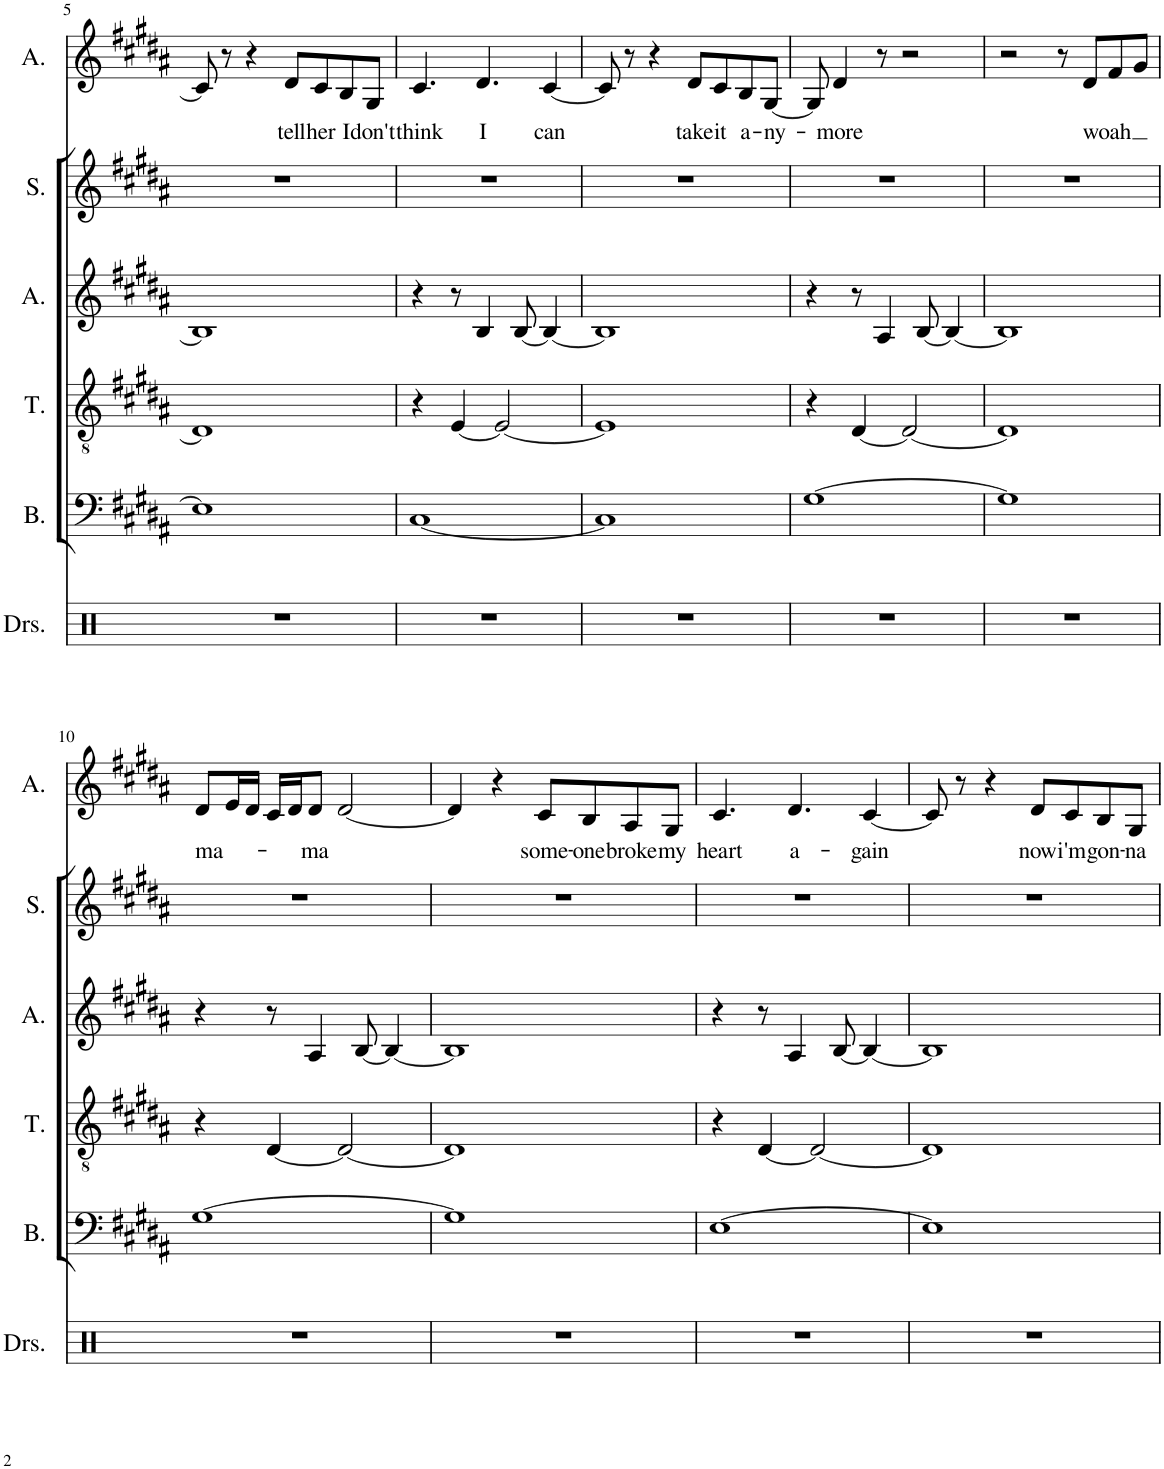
**kern	**kern	**kern	**kern	**kern	**kern	**text
*part6	*part5	*part4	*part3	*part2	*part1	*part1
*staff6	*staff5	*staff4	*staff3	*staff2	*staff1	*staff1
*I"Drumset	*I"Bass	*I"Tenor	*I"Alto	*I"Soprano	*I"Alto	*
*I'Drs.	*I'B.	*I'T.	*I'A.	*I'S.	*I'A.	*
!!LO:PB:g=z
*clefX	*clefF4	*clefGv2	*clefG2	*clefG2	*clefG2	*
*k[]	*k[f#c#g#d#a#]	*k[f#c#g#d#a#]	*k[f#c#g#d#a#]	*k[f#c#g#d#a#]	*k[f#c#g#d#a#]	*
*M4/4	*M4/4	*M4/4	*M4/4	*M4/4	*M4/4	*
=5	=5	=5	=5	=5	=5	=5
1r	1E]	1D#]	1B]	1r	8c#/]	.
.	.	.	.	.	8r	.
.	.	.	.	.	4r	.
!	!	!	!	!	!	!LO:LY:b
.	.	.	.	.	8d#/L	tell
!	!	!	!	!	!	!LO:LY:b
.	.	.	.	.	8c#/	her
!	!	!	!	!	!	!LO:LY:b
.	.	.	.	.	8B/	I
!	!	!	!	!	!	!LO:LY:b
.	.	.	.	.	8G#/J	don't
=6	=6	=6	=6	=6	=6	=6
!	!	!	!	!	!	!LO:LY:b
1r	[1C#	4r	4r	1r	4.c#/	think
.	.	[4E/	8r	.	.	.
!	!	!	!	!	!	!LO:LY:b
.	.	.	4B/	.	4.d#/	I
.	.	2E/_	.	.	.	.
.	.	.	[8B/	.	.	.
!	!	!	!	!	!	!LO:LY:b
.	.	.	4B/_	.	[4c#/	can
=7	=7	=7	=7	=7	=7	=7
1r	1C#]	1E]	1B]	1r	8c#/]	.
.	.	.	.	.	8r	.
.	.	.	.	.	4r	.
!	!	!	!	!	!	!LO:LY:b
.	.	.	.	.	8d#/L	take
!	!	!	!	!	!	!LO:LY:b
.	.	.	.	.	8c#/	it
!	!	!	!	!	!	!LO:LY:b
.	.	.	.	.	8B/	a-
!	!	!	!	!	!	!LO:LY:b
.	.	.	.	.	[8G#/J	-ny-
=8	=8	=8	=8	=8	=8	=8
1r	[1G#	4r	4r	1r	8G#/]	.
!	!	!	!	!	!	!LO:LY:b
.	.	.	.	.	4d#/	-more
.	.	[4D#/	8r	.	.	.
.	.	.	4A#/	.	8r	.
.	.	2D#/_	.	.	2r	.
.	.	.	[8B/	.	.	.
.	.	.	4B/_	.	.	.
=9	=9	=9	=9	=9	=9	=9
1r	1G#]	1D#]	1B]	1r	2r	.
.	.	.	.	.	8r	.
!	!	!	!	!	!	!LO:LY:b
.	.	.	.	.	8d#/L	woah
.	.	.	.	.	8f#/	.
.	.	.	.	.	8g#/J	.
!!LO:LB:g=z
=10	=10	=10	=10	=10	=10	=10
!	!	!	!	!	!	!LO:LY:b
1r	[1G#	4r	4r	1r	8d#/L	ma-
.	.	.	.	.	16e/L	.
.	.	.	.	.	16d#/JJ	.
.	.	[4D#/	8r	.	16c#/LL	.
.	.	.	.	.	16d#/J	.
!	!	!	!	!	!	!LO:LY:b
.	.	.	4A#/	.	8d#/J	-ma
.	.	2D#/_	.	.	[2d#/	.
.	.	.	[8B/	.	.	.
.	.	.	4B/_	.	.	.
=11	=11	=11	=11	=11	=11	=11
1r	1G#]	1D#]	1B]	1r	4d#/]	.
.	.	.	.	.	4r	.
!	!	!	!	!	!	!LO:LY:b
.	.	.	.	.	8c#/L	some-
!	!	!	!	!	!	!LO:LY:b
.	.	.	.	.	8B/	-one
!	!	!	!	!	!	!LO:LY:b
.	.	.	.	.	8A#/	broke
!	!	!	!	!	!	!LO:LY:b
.	.	.	.	.	8G#/J	my
=12	=12	=12	=12	=12	=12	=12
!	!	!	!	!	!	!LO:LY:b
1r	[1E	4r	4r	1r	4.c#/	heart
.	.	[4D#/	8r	.	.	.
!	!	!	!	!	!	!LO:LY:b
.	.	.	4A#/	.	4.d#/	a-
.	.	2D#/_	.	.	.	.
.	.	.	[8B/	.	.	.
!	!	!	!	!	!	!LO:LY:b
.	.	.	4B/_	.	[4c#/	-gain
=13	=13	=13	=13	=13	=13	=13
1r	1E]	1D#]	1B]	1r	8c#/]	.
.	.	.	.	.	8r	.
.	.	.	.	.	4r	.
!	!	!	!	!	!	!LO:LY:b
.	.	.	.	.	8d#/L	now
!	!	!	!	!	!	!LO:LY:b
.	.	.	.	.	8c#/	i'm
!	!	!	!	!	!	!LO:LY:b
.	.	.	.	.	8B/	gon-
!	!	!	!	!	!	!LO:LY:b
.	.	.	.	.	8G#/J	-na
=	=	=	=	=	=	=
*-	*-	*-	*-	*-	*-	*-
